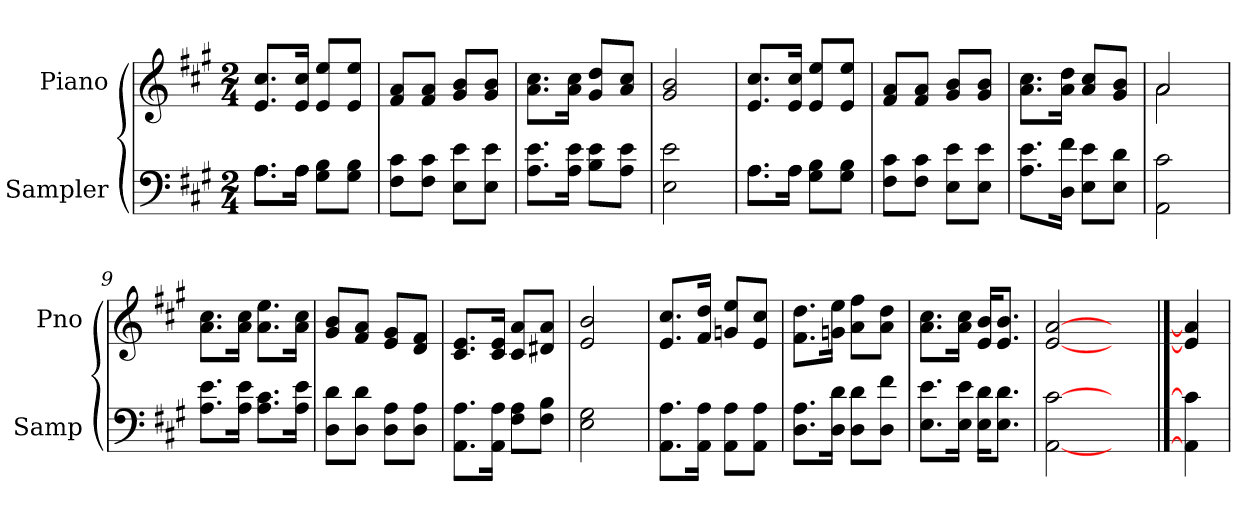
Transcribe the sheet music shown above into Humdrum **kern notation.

**kern	**kern
*part2	*part1
*staff2	*staff1
*I"Sampler	*I"Piano
*I'Samp	*I'Pno
*clefF4	*clefG2
*k[f#c#g#]	*k[f#c#g#]
*A:	*A:
*M2/4	*M2/4
=1	=1
*^	*
8.A\L	8.A\L	8.e/ 8.cc#/L
16A\Jk	16A\Jk	16e/ 16cc#/Jk
8G#\ 8B\L	4ryy	8e/ 8ee/L
8G#\ 8B\J	.	8e/ 8ee/J
*v	*v	*
=2	=2
8F#\ 8c#\L	8f#/ 8a/L
8F#\ 8c#\J	8f#/ 8a/J
8E\ 8e\L	8g#/ 8b/L
8E\ 8e\J	8g#/ 8b/J
=3	=3
8.A\ 8.e\L	8.a\ 8.cc#\L
16A\ 16e\Jk	16a\ 16cc#\Jk
8B\ 8e\L	8g#/ 8dd/L
8A\ 8e\J	8a/ 8cc#/J
=4	=4
2E 2e	2g# 2b
=5	=5
*^	*
8.A\L	8.A\L	8.e/ 8.cc#/L
16A\Jk	16A\Jk	16e/ 16cc#/Jk
8G#\ 8B\L	4ryy	8e/ 8ee/L
8G#\ 8B\J	.	8e/ 8ee/J
*v	*v	*
=6	=6
8F#\ 8c#\L	8f#/ 8a/L
8F#\ 8c#\J	8f#/ 8a/J
8E\ 8e\L	8g#/ 8b/L
8E\ 8e\J	8g#/ 8b/J
=7	=7
8.A\ 8.e\L	8.a\ 8.cc#\L
16D\ 16f#\Jk	16a\ 16dd\Jk
8E\ 8e\L	8a/ 8cc#/L
8E\ 8d\J	8g#/ 8b/J
=8	=8
*	*^
2AA 2c#	2a/	2a
*	*v	*v
=9	=9
8.A\ 8.e\L	8.a\ 8.cc#\L
16A\ 16e\Jk	16a\ 16cc#\Jk
8.A\ 8.c#\L	8.a\ 8.ee\L
16A\ 16e\Jk	16a\ 16cc#\Jk
=10	=10
8D\ 8d\L	8g#/ 8b/L
8D\ 8d\J	8f#/ 8a/J
8D\ 8A\L	8e/ 8g#/L
8D\ 8A\J	8d/ 8f#/J
=11	=11
8.AA\ 8.A\L	8.c#/ 8.e/L
16AA\ 16A\Jk	16c#/ 16e/Jk
8F#\ 8A\L	8c#/ 8a/L
8F#\ 8B\J	8d#X/ 8a/J
=12	=12
2E 2G#	2e 2b
=13	=13
8.AA\ 8.A\L	8.e/ 8.cc#/L
16AA\ 16A\Jk	16f#/ 16dd/Jk
8AA\ 8A\L	8gn/ 8ee/L
8AA\ 8A\J	8e/ 8cc#/J
=14	=14
8.D\ 8.A\L	8.f#\ 8.dd\L
16D\ 16d\Jk	16gn\ 16ee\Jk
8D\ 8d\L	8a\ 8ff#\L
8D\ 8f#\J	8a\ 8dd\J
=15	=15
8.E\ 8.e\L	8.a\ 8.cc#\L
16E\ 16e\Jk	16a\ 16cc#\Jk
16E\ 16d\KL	16e/ 16b/KL
8.E\ 8.d\J	8.e/ 8.b/J
=16	=16
[2AA [2c#	[2e [2a
4ryy	4ryy
==17	==17
4AA] 4c#]	4e] 4a]
=	=
*-	*-
